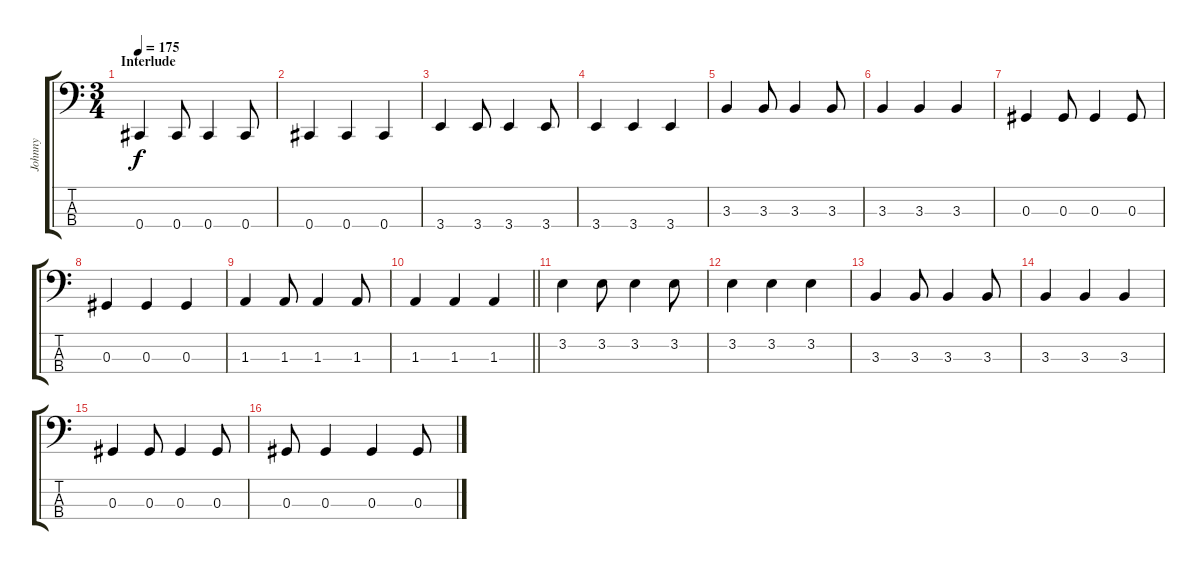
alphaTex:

\track ("Johnny" "Johnny") {instrument electricbasspick}
\staff {score tabs}
\tuning (Gb2 Db2 Ab1 Db1) {hide}
\ts (3 4)
\section ("" "Interlude")
\tempo 175
\clef f4
\ks c
0.4.4{dy f} 0.4.8 0.4.4 0.4.8 |
0.4.4 0.4.4 0.4.4 |
3.4.4 3.4.8 3.4.4 3.4.8 |
3.4.4 3.4.4 3.4.4 |
3.3.4 3.3.8 3.3.4 3.3.8 |
3.3.4 3.3.4 3.3.4 |
0.3.4 0.3.8 0.3.4 0.3.8 |
0.3.4 0.3.4 0.3.4 |
1.3.4 1.3.8 1.3.4 1.3.8 |
\barLineRight lightlight
1.3.4 1.3.4 1.3.4 |
3.2.4 3.2.8 3.2.4 3.2.8 |
3.2.4 3.2.4 3.2.4 |
3.3.4 3.3.8 3.3.4 3.3.8 |
3.3.4 3.3.4 3.3.4 |
0.3.4 0.3.8 0.3.4 0.3.8 |
0.3.8 0.3.4 0.3.4 0.3.8
